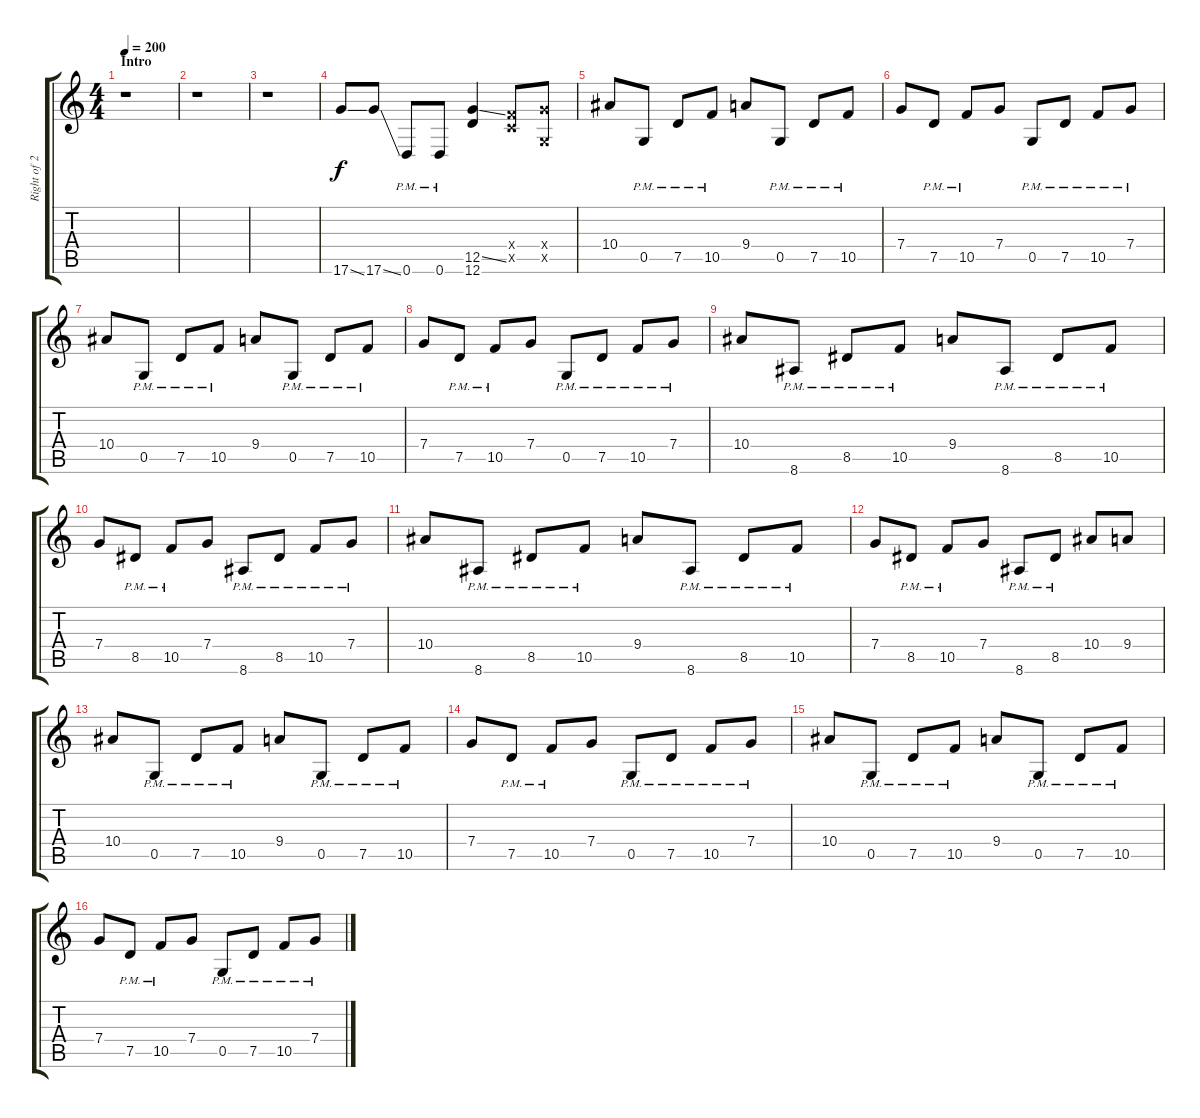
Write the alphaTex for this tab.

\track ("Right of 2A" "Right of 2") {solo instrument overdrivenguitar}
\staff {score tabs}
\tuning (D4 A3 F3 C3 G2 D2) {hide}
\ts (4 4)
\section ("" "Intro")
\tempo 200
\clef g2
\ks c
r.1{dy f instrument overdrivenguitar} |
r.1 |
r.1 |
17.6{ss}.8 17.6{ss}.8 0.6{pm}.8 0.6{pm}.8 (12.5{ss} 12.6).4 (0.4{x} 10.5{x}).8 (7.4{x} 0.5{x}).8 |
10.4.8 0.5{pm}.8 7.5{pm}.8 10.5{pm}.8 9.4.8 0.5{pm}.8 7.5{pm}.8 10.5{pm}.8 |
7.4.8 7.5{pm}.8 10.5{pm}.8 7.4.8 0.5{pm}.8 7.5{pm}.8 10.5{pm}.8 7.4{pm}.8 |
10.4.8 0.5{pm}.8 7.5{pm}.8 10.5{pm}.8 9.4.8 0.5{pm}.8 7.5{pm}.8 10.5{pm}.8 |
7.4.8 7.5{pm}.8 10.5{pm}.8 7.4.8 0.5{pm}.8 7.5{pm}.8 10.5{pm}.8 7.4{pm}.8 |
10.4.8 8.6{pm}.8 8.5{pm}.8 10.5{pm}.8 9.4.8 8.6{pm}.8 8.5{pm}.8 10.5{pm}.8 |
7.4.8 8.5{pm}.8 10.5{pm}.8 7.4.8 8.6{pm}.8 8.5{pm}.8 10.5{pm}.8 7.4{pm}.8 |
10.4.8 8.6{pm}.8 8.5{pm}.8 10.5{pm}.8 9.4.8 8.6{pm}.8 8.5{pm}.8 10.5{pm}.8 |
7.4.8 8.5{pm}.8 10.5{pm}.8 7.4.8 8.6{pm}.8 8.5{pm}.8 10.4.8 9.4.8 |
10.4.8 0.5{pm}.8 7.5{pm}.8 10.5{pm}.8 9.4.8 0.5{pm}.8 7.5{pm}.8 10.5{pm}.8 |
7.4.8 7.5{pm}.8 10.5{pm}.8 7.4.8 0.5{pm}.8 7.5{pm}.8 10.5{pm}.8 7.4{pm}.8 |
10.4.8 0.5{pm}.8 7.5{pm}.8 10.5{pm}.8 9.4.8 0.5{pm}.8 7.5{pm}.8 10.5{pm}.8 |
7.4.8 7.5{pm}.8 10.5{pm}.8 7.4.8 0.5{pm}.8 7.5{pm}.8 10.5{pm}.8 7.4{pm}.8
